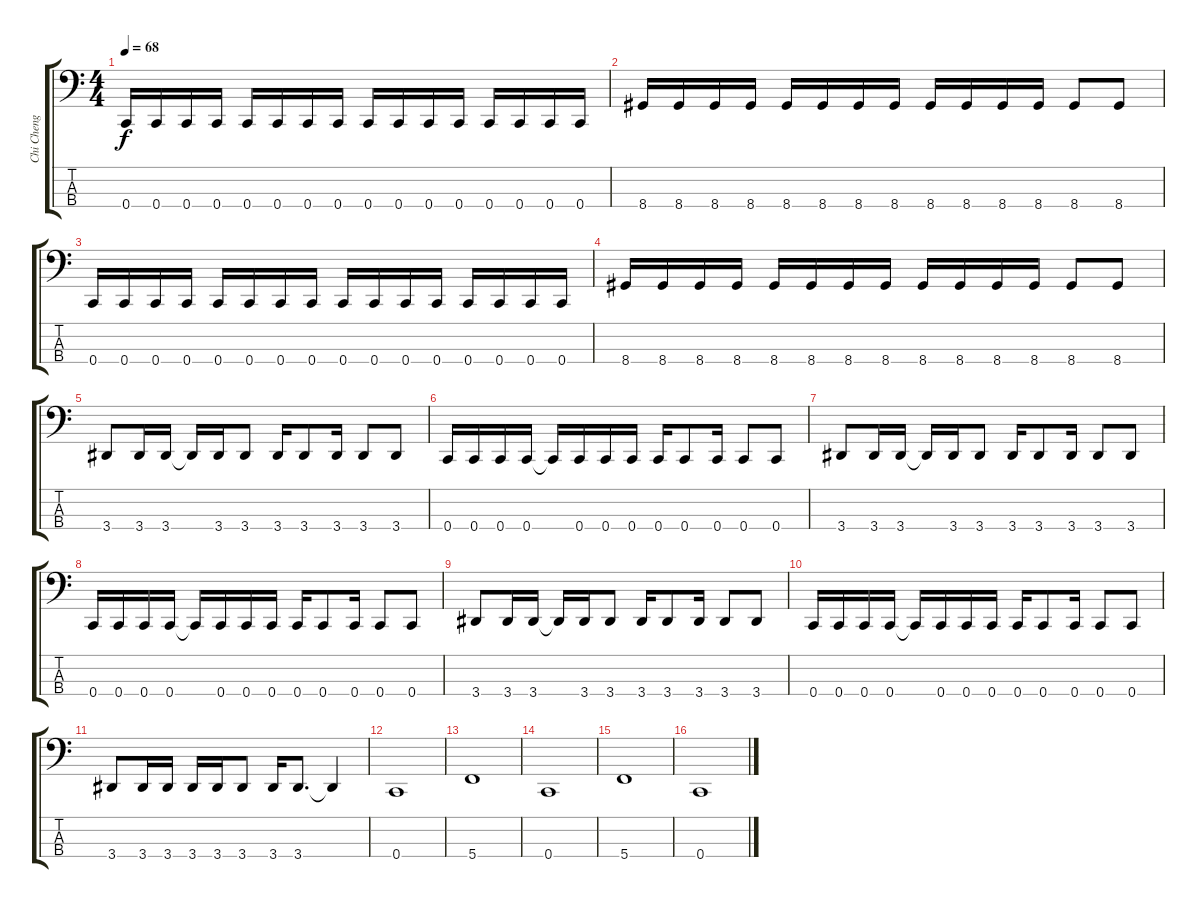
\track ("Chi Cheng" "Chi Cheng") {instrument acousticbass}
\staff {score tabs}
\tuning (F2 C2 G1 C1) {hide}
\ts (4 4)
\tempo 68
\clef f4
\ks c
0.4.16{dy f} 0.4.16 0.4.16 0.4.16 0.4.16 0.4.16 0.4.16 0.4.16 0.4.16 0.4.16 0.4.16 0.4.16 0.4.16 0.4.16 0.4.16 0.4.16 |
8.4.16 8.4.16 8.4.16 8.4.16 8.4.16 8.4.16 8.4.16 8.4.16 8.4.16 8.4.16 8.4.16 8.4.16 8.4.8 8.4.8 |
0.4.16 0.4.16 0.4.16 0.4.16 0.4.16 0.4.16 0.4.16 0.4.16 0.4.16 0.4.16 0.4.16 0.4.16 0.4.16 0.4.16 0.4.16 0.4.16 |
8.4.16 8.4.16 8.4.16 8.4.16 8.4.16 8.4.16 8.4.16 8.4.16 8.4.16 8.4.16 8.4.16 8.4.16 8.4.8 8.4.8 |
3.4.8 3.4.16 3.4.16 3.4{t}.16 3.4.16 3.4.8 3.4.16 3.4.8 3.4.16 3.4.8 3.4.8 |
0.4.16 0.4.16 0.4.16 0.4.16 0.4{t}.16 0.4.16 0.4.16 0.4.16 0.4.16 0.4.8 0.4.16 0.4.8 0.4.8 |
3.4.8 3.4.16 3.4.16 3.4{t}.16 3.4.16 3.4.8 3.4.16 3.4.8 3.4.16 3.4.8 3.4.8 |
0.4.16 0.4.16 0.4.16 0.4.16 0.4{t}.16 0.4.16 0.4.16 0.4.16 0.4.16 0.4.8 0.4.16 0.4.8 0.4.8 |
3.4.8 3.4.16 3.4.16 3.4{t}.16 3.4.16 3.4.8 3.4.16 3.4.8 3.4.16 3.4.8 3.4.8 |
0.4.16 0.4.16 0.4.16 0.4.16 0.4{t}.16 0.4.16 0.4.16 0.4.16 0.4.16 0.4.8 0.4.16 0.4.8 0.4.8 |
3.4.8 3.4.16 3.4.16 3.4.16 3.4.16 3.4.8 3.4.16 3.4.8{d} 3.4{t}.4 |
0.4.1 |
5.4.1 |
0.4.1 |
5.4.1 |
0.4.1
